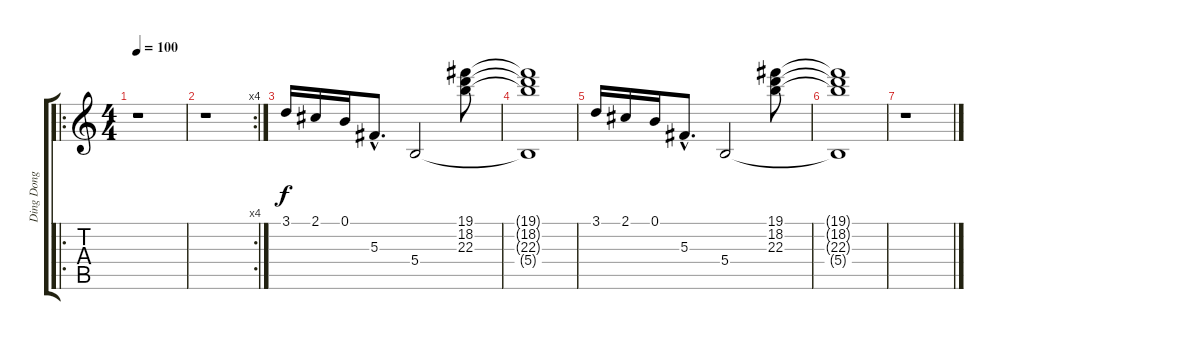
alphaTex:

\track ("Ding Dong" "Ding Dong") {instrument vibraphone}
\staff {score tabs}
\tuning (B4 Ab4 Db4 Gb3 B2 E2) {hide}
\ro
\ts (4 4)
\tempo 100
\clef g2
\ks c
r.1{dy f} |
\rc 4
r.1 |
3.1.16 2.1.16 0.1.16 5.3{hac}.8{d} 5.4.2 (19.1 18.2 22.3).8 |
(19.1{t} 18.2{t} 22.3{t} 5.4{t}).1 |
3.1.16 2.1.16 0.1.16 5.3{hac}.8{d} 5.4.2 (19.1 18.2 22.3).8 |
(19.1{t} 18.2{t} 22.3{t} 5.4{t}).1 |
r.1
